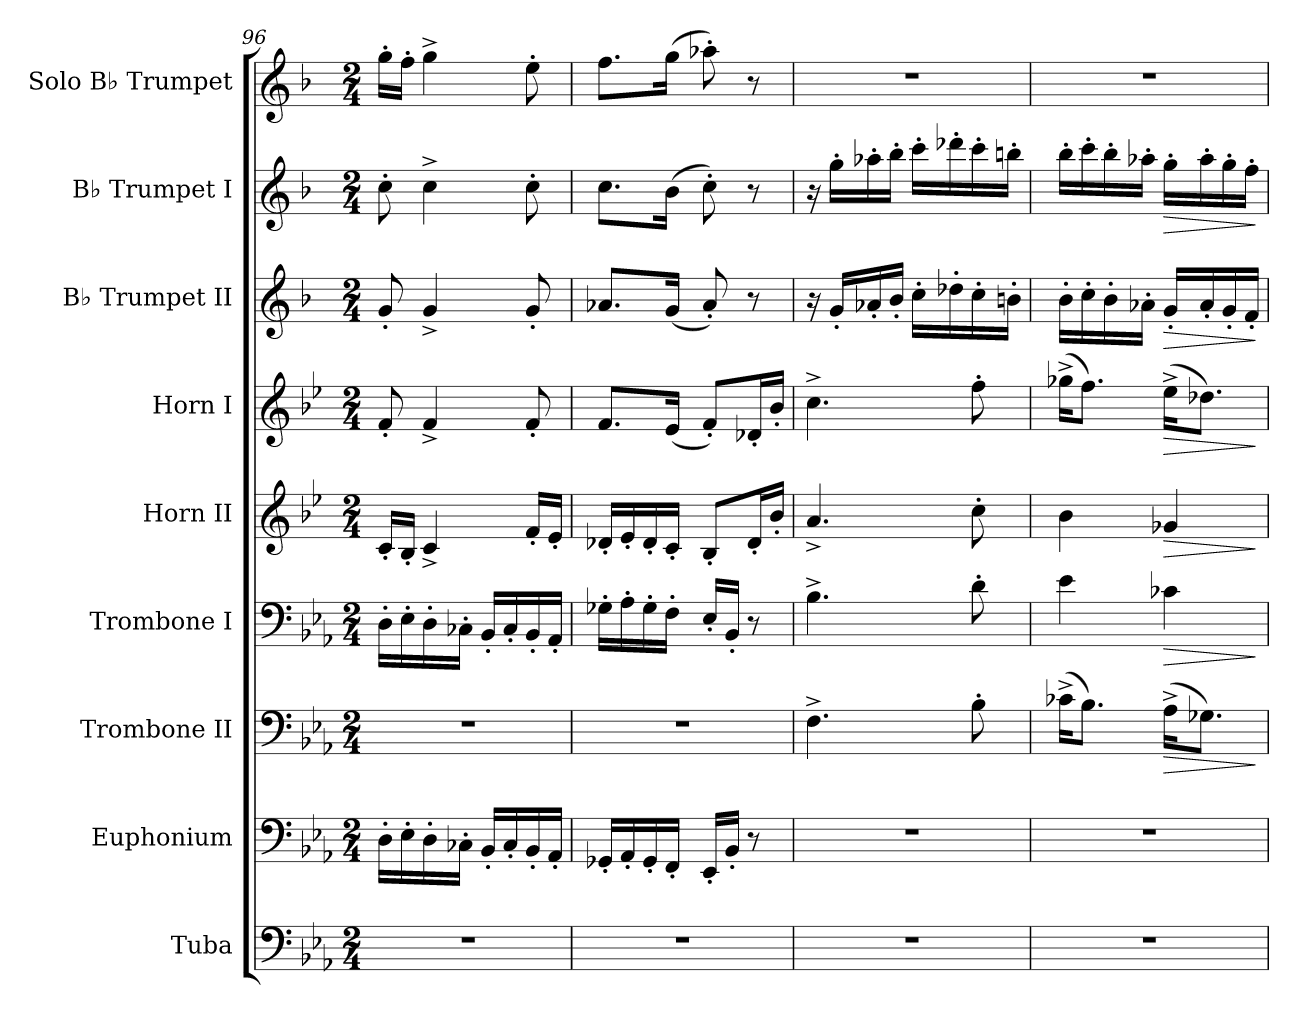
**kern	**kern	**kern	**dynam	**kern	**dynam	**kern	**dynam	**kern	**dynam	**kern	**dynam	**kern	**dynam	**kern
*part9	*part8	*part7	*part7	*part6	*part6	*part5	*part5	*part4	*part4	*part3	*part3	*part2	*part2	*part1
*staff9	*staff8	*staff7	*staff7	*staff6	*staff6	*staff5	*staff5	*staff4	*staff4	*staff3	*staff3	*staff2	*staff2	*staff1
*I"Tuba	*I"Euphonium	*I"Trombone II	*	*I"Trombone I	*	*I"Horn II	*	*I"Horn I	*	*I"B♭ Trumpet II	*	*I"B♭ Trumpet I	*	*I"Solo B♭ Trumpet
*I'Tba.	*I'Euph.	*I'Tbn. II	*	*I'Tbn. I	*	*I'Hn. II	*	*I'Hn. I	*	*I'Tpt. II	*	*I'Tpt. I	*	*I'Solo
*clefF4	*clefF4	*clefF4	*	*clefF4	*	*clefG2	*	*clefG2	*	*clefG2	*	*clefG2	*	*clefG2
*	*	*	*	*	*	*ITrd4c7	*	*ITrd4c7	*	*ITrd1c2	*	*ITrd1c2	*	*ITrd1c2
*k[b-e-a-]	*k[b-e-a-]	*k[b-e-a-]	*	*k[b-e-a-]	*	*k[b-e-a-]	*	*k[b-e-a-]	*	*k[b-e-a-]	*	*k[b-e-a-]	*	*k[b-e-a-]
*M2/4	*M2/4	*M2/4	*	*M2/4	*	*M2/4	*	*M2/4	*	*M2/4	*	*M2/4	*	*M2/4
=96	=96	=96	=96	=96	=96	=96	=96	=96	=96	=96	=96	=96	=96	=96
2r	16D'\LL	2r	.	16D'\LL	.	16F'/LL	.	8B-'/	.	8f'/	.	8b-'\	.	16ff'\LL
.	16E-'\	.	.	16E-'\	.	16E-'/JJ	.	.	.	.	.	.	.	16ee-'\JJ
.	16D'\	.	.	16D'\	.	4F^/	.	4B-^/	.	4f^/	.	4b-^\	.	4ff^\
.	16C-X'\JJ	.	.	16C-X'\JJ	.	.	.	.	.	.	.	.	.	.
.	16BB-'/LL	.	.	16BB-'/LL	.	.	.	.	.	.	.	.	.	.
.	16C-'/	.	.	16C-'/	.	.	.	.	.	.	.	.	.	.
.	16BB-'/	.	.	16BB-'/	.	16B-'/LL	.	8B-'/	.	8f'/	.	8b-'\	.	8dd'\
.	16AA-'/JJ	.	.	16AA-'/JJ	.	16A-'/JJ	.	.	.	.	.	.	.	.
=97	=97	=97	=97	=97	=97	=97	=97	=97	=97	=97	=97	=97	=97	=97
2r	16GG-X'/LL	2r	.	16G-X'\LL	.	16G-X'/LL	.	8.B-/L	.	8.g-X/L	.	8.b-\L	.	8.ee-\L
.	16AA-'/	.	.	16A-'\	.	16A-'/	.	.	.	.	.	.	.	.
.	16GG-'/	.	.	16G-'\	.	16G-'/	.	.	.	.	.	.	.	.
.	16FF'/JJ	.	.	16F'\JJ	.	16F'/JJ	.	(<16A-/Jk	.	(<16f/Jk	.	(>16a-\Jk	.	(>16ff\Jk
.	16EE-'/LL	.	.	16E-'/LL	.	8E-'/L	.	8B-'/L)	.	8g-'/)	.	8b-'\)	.	8gg-X'\)
.	16BB-'/JJ	.	.	16BB-'/JJ	.	.	.	.	.	.	.	.	.	.
.	8r	.	.	8r	.	16G-'/L	.	16G-X'/L	.	8r	.	8r	.	8r
.	.	.	.	.	.	16e-'/JJ	.	16e-'/JJ	.	.	.	.	.	.
!!LO:PB:g=z
=98	=98	=98	=98	=98	=98	=98	=98	=98	=98	=98	=98	=98	=98	=98
2r	2r	4.F^\	.	4.B-^\	.	4.d^/	.	4.f^\	.	16r	.	16r	.	2r
.	.	.	.	.	.	.	.	.	.	16f'/LL	.	16ff'\LL	.	.
.	.	.	.	.	.	.	.	.	.	16g-X'/	.	16gg-X'\	.	.
.	.	.	.	.	.	.	.	.	.	16a-'/JJ	.	16aa-'\JJ	.	.
.	.	.	.	.	.	.	.	.	.	16b-'\LL	.	16bb-'\LL	.	.
.	.	.	.	.	.	.	.	.	.	16cc-X'\	.	16ccc-X'\	.	.
.	.	8B-'\	.	8d'\	.	8f'\	.	8b-'\	.	16b-'\	.	16bb-'\	.	.
.	.	.	.	.	.	.	.	.	.	16an'\JJ	.	16aan'\JJ	.	.
=99	=99	=99	=99	=99	=99	=99	=99	=99	=99	=99	=99	=99	=99	=99
2r	2r	(>16c-X^\KL	.	4e-\	.	4e-\	.	(>16cc-X^\KL	.	16a-'\LL	.	16aa-'\LL	.	2r
.	.	8.B-\J)	.	.	.	.	.	8.b-\J)	.	16b-'\	.	16bb-'\	.	.
.	.	.	.	.	.	.	.	.	.	16a-'\	.	16aa-'\	.	.
.	.	.	.	.	.	.	.	.	.	16g-X'\JJ	.	16gg-X'\JJ	.	.
!	!	!	!LO:HP:b	!	!LO:HP:b	!	!LO:HP:b	!	!LO:HP:b	!	!LO:HP:b	!	!LO:HP:b	!
.	.	(>16A-^\KL	>	4c-X\	>	4c-X/	>	(>16a-^\KL	>	16f'/LL	>	16ff'\LL	>	.
.	.	8.G-X\J)	.	.	.	.	.	8.g-X\J)	.	16g-'/	.	16gg-'\	.	.
.	.	.	.	.	.	.	.	.	.	16f'/	.	16ff'\	.	.
.	.	.	.	.	.	.	.	.	.	16e-'/JJ	.	16ee-'\JJ	.	.
.	.	.	]	.	]	.	]	.	]	.	]	.	]	.
=	=	=	=	=	=	=	=	=	=	=	=	=	=	=
*-	*-	*-	*-	*-	*-	*-	*-	*-	*-	*-	*-	*-	*-	*-
